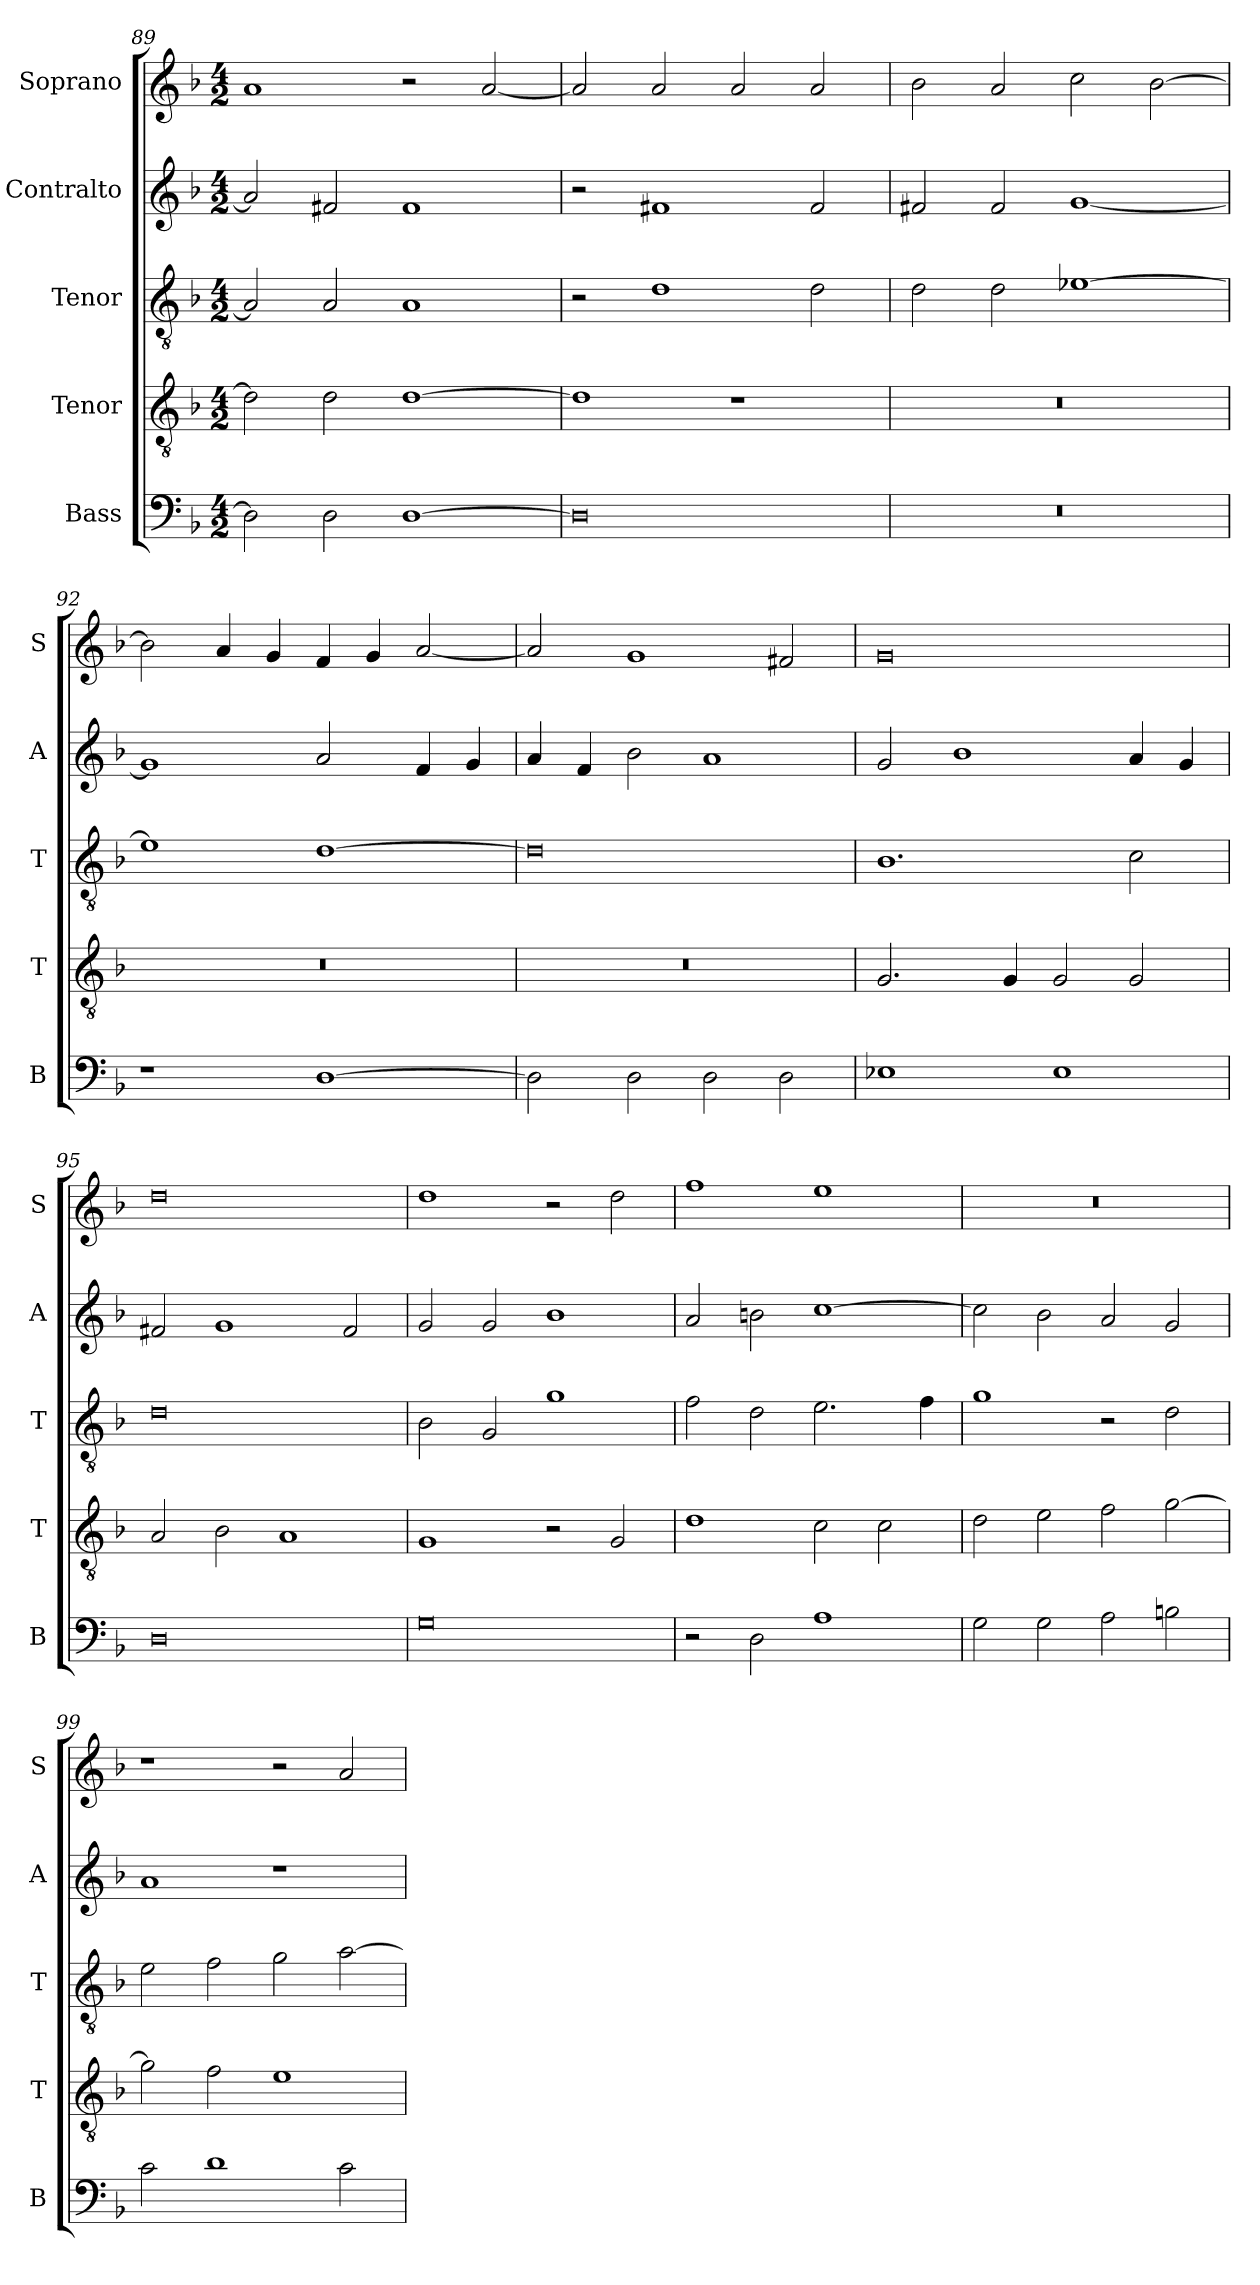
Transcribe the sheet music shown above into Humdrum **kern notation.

**kern	**kern	**kern	**kern	**kern
*part5	*part4	*part3	*part2	*part1
*staff5	*staff4	*staff3	*staff2	*staff1
*I"Bass	*I"Tenor	*I"Tenor	*I"Contralto	*I"Soprano
*I'B	*I'T	*I'T	*I'A	*I'S
*clefF4	*clefGv2	*clefGv2	*clefG2	*clefG2
*k[b-]	*k[b-]	*k[b-]	*k[b-]	*k[b-]
*D:aeo	*D:aeo	*D:aeo	*D:aeo	*D:aeo
*M4/2	*M4/2	*M4/2	*M4/2	*M4/2
=89	=89	=89	=89	=89
2D]	2d]	2A]	2a]	1a
2D	2d	2A	2f#X	.
[1D	[1d	1A	1f#	2r
.	.	.	.	[2a
=90	=90	=90	=90	=90
0D]	1d]	2r	2r	2a]
.	.	1d	1f#X	2a
.	1r	.	.	2a
.	.	2d	2f#	2a
=91	=91	=91	=91	=91
0r	0r	2d	2f#X	2b-
.	.	2d	2f#	2a
.	.	[1e-X	[1g	2cc
.	.	.	.	[2b-
=92	=92	=92	=92	=92
1r	0r	1e-]	1g]	2b-]
.	.	.	.	4a
.	.	.	.	4g
[1D	.	[1d	2a	4f
.	.	.	.	4g
.	.	.	4f	[2a
.	.	.	4g	.
=93	=93	=93	=93	=93
2D]	0r	0d]	4a	2a]
.	.	.	4f	.
2D	.	.	2b-	1g
2D	.	.	1a	.
2D	.	.	.	2f#X
=94	=94	=94	=94	=94
1E-X	2.G	1.B-	2g	0g
.	.	.	1b-	.
.	4G	.	.	.
1E-	2G	.	.	.
.	2G	2c	4a	.
.	.	.	4g	.
=95	=95	=95	=95	=95
0D	2A	0d	2f#X	0dd
.	2B-	.	1g	.
.	1A	.	.	.
.	.	.	2f#	.
=96	=96	=96	=96	=96
0G	1G	2B-	2g	1dd
.	.	2G	2g	.
.	2r	1g	1b-	2r
.	2G	.	.	2dd
=97	=97	=97	=97	=97
2r	1d	2f	2a	1ff
2D	.	2d	2bn	.
1A	2c	2.e	[1cc	1ee
.	2c	.	.	.
.	.	4f	.	.
=98	=98	=98	=98	=98
2G	2d	1g	2cc]	0r
2G	2e	.	2b-	.
2A	2f	2r	2a	.
2Bn	[2g	2d	2g	.
=99	=99	=99	=99	=99
2c	2g]	2e	1a	1r
1d	2f	2f	.	.
.	1e	2g	1r	2r
2c	.	[2a	.	2a
=	=	=	=	=
*-	*-	*-	*-	*-
